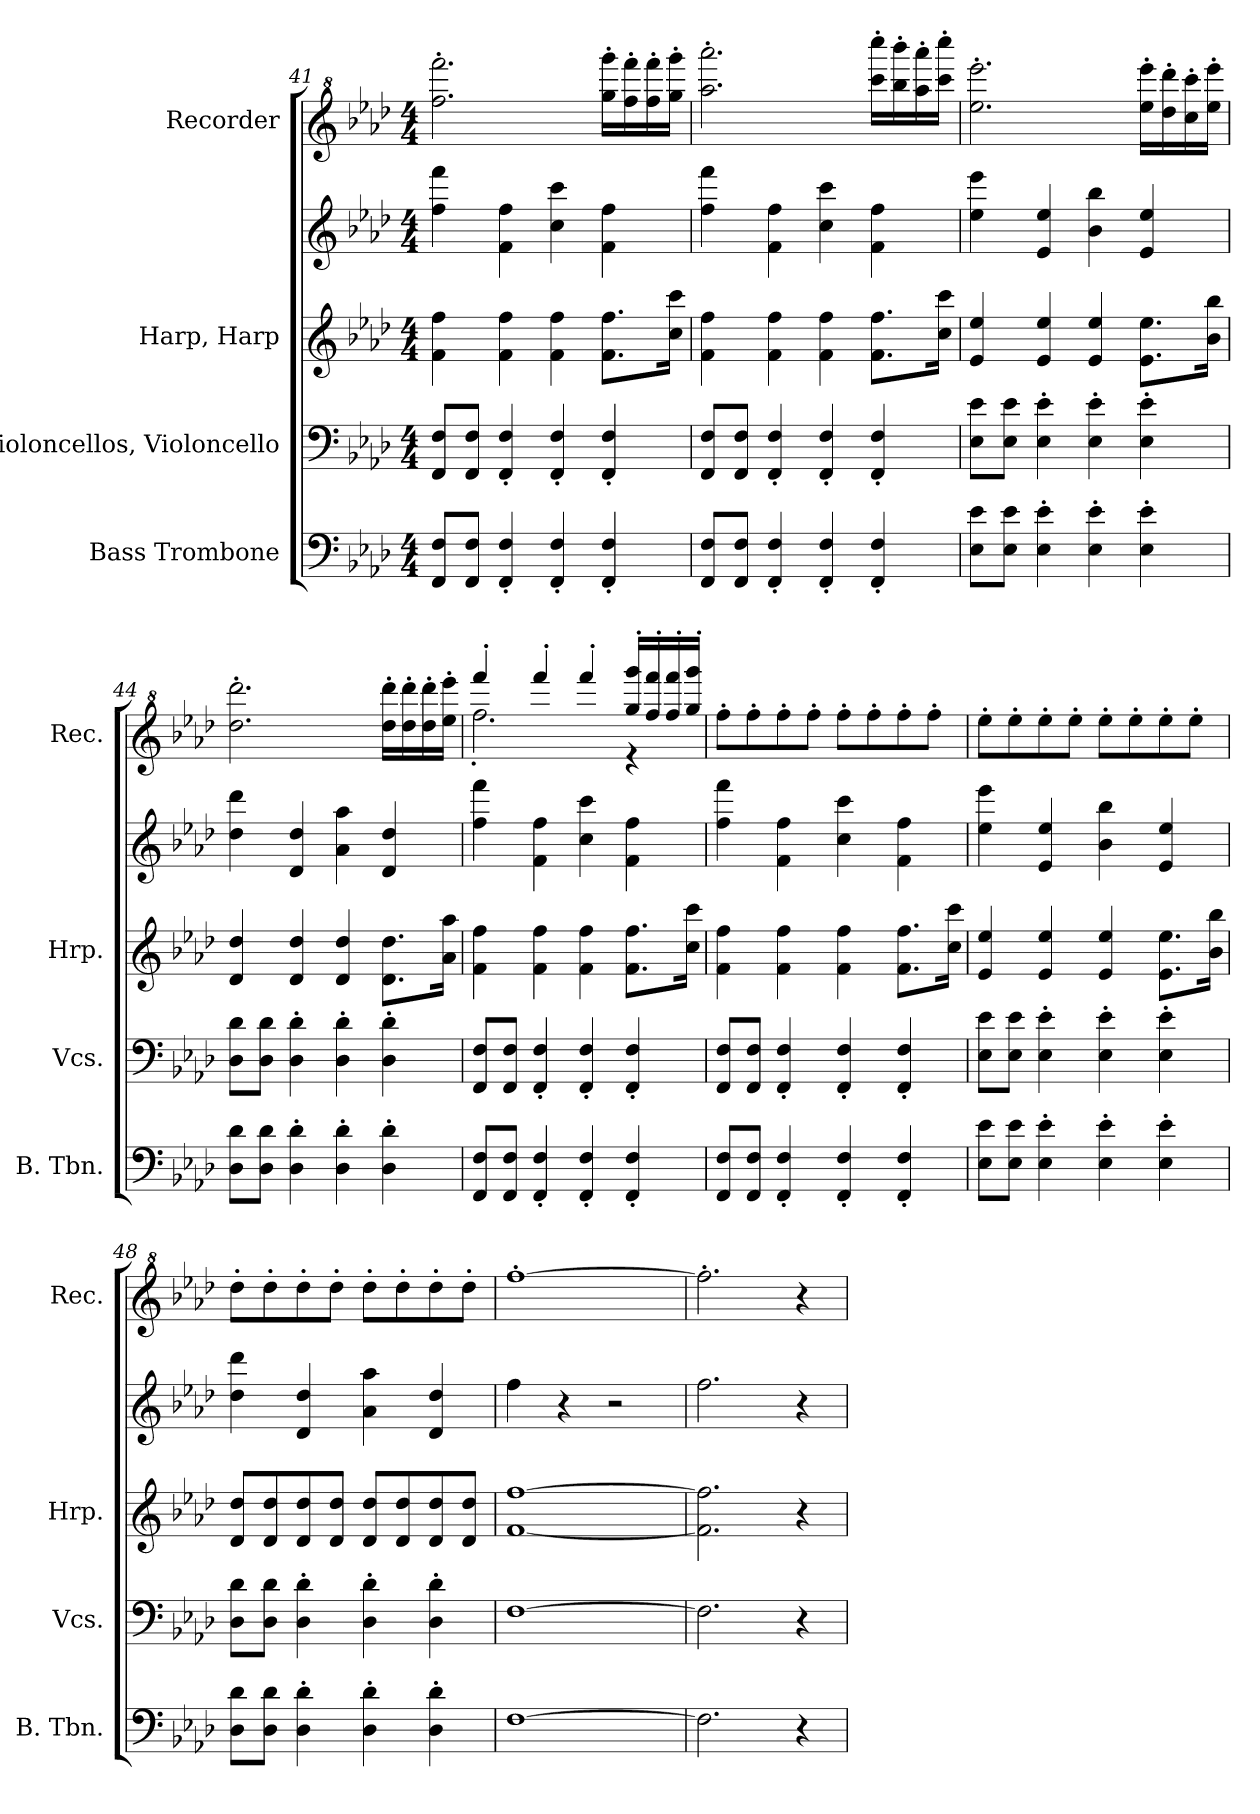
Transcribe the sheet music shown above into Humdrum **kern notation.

**kern	**kern	**kern	**kern	**kern
*part4	*part3	*part2	*part2	*part1
*staff5	*staff4	*staff3	*staff2	*staff1
*I"Bass Trombone	*I"Violoncellos, Violoncello	*I"Harp, Harp	*	*I"Recorder
*I'B. Tbn.	*I'Vcs.	*I'Hrp.	*	*I'Rec.
*clefF4	*clefF4	*clefG2	*clefG2	*clefG^2
*k[b-e-a-d-]	*k[b-e-a-d-]	*k[b-e-a-d-]	*k[b-e-a-d-]	*k[b-e-a-d-]
*M4/4	*M4/4	*M4/4	*M4/4	*M4/4
=41	=41	=41	=41	=41
8FF/ 8F/L	8FF/ 8F/L	4f\ 4ff\	4ff\ 4fff\	2.fff\' 2.ffff\'
8FF/ 8F/J	8FF/ 8F/J	.	.	.
4FF/' 4F/'	4FF/' 4F/'	4f\ 4ff\	4f\ 4ff\	.
4FF/' 4F/'	4FF/' 4F/'	4f\ 4ff\	4cc\ 4ccc\	.
4FF/' 4F/'	4FF/' 4F/'	8.f\ 8.ff\L	4f\ 4ff\	16ggg\' 16gggg\'LL
.	.	.	.	16fff\' 16ffff\'
.	.	.	.	16fff\' 16ffff\'
.	.	16cc\ 16ccc\Jk	.	16ggg\' 16gggg\'JJ
=42	=42	=42	=42	=42
8FF/ 8F/L	8FF/ 8F/L	4f\ 4ff\	4ff\ 4fff\	2.aaa-\' 2.aaaa-\'
8FF/ 8F/J	8FF/ 8F/J	.	.	.
4FF/' 4F/'	4FF/' 4F/'	4f\ 4ff\	4f\ 4ff\	.
4FF/' 4F/'	4FF/' 4F/'	4f\ 4ff\	4cc\ 4ccc\	.
4FF/' 4F/'	4FF/' 4F/'	8.f\ 8.ff\L	4f\ 4ff\	16cccc\' 16ccccc\'LL
.	.	.	.	16bbb-\' 16bbbb-\'
.	.	.	.	16aaa-\' 16aaaa-\'
.	.	16cc\ 16ccc\Jk	.	16cccc\' 16ccccc\'JJ
=43	=43	=43	=43	=43
8E-\ 8e-\L	8E-\ 8e-\L	4e-/ 4ee-/	4ee-\ 4eee-\	2.eee-\' 2.eeee-\'
8E-\ 8e-\J	8E-\ 8e-\J	.	.	.
4E-\' 4e-\'	4E-\' 4e-\'	4e-/ 4ee-/	4e-/ 4ee-/	.
4E-\' 4e-\'	4E-\' 4e-\'	4e-/ 4ee-/	4b-\ 4bb-\	.
4E-\' 4e-\'	4E-\' 4e-\'	8.e-\ 8.ee-\L	4e-/ 4ee-/	16eee-\' 16eeee-\'LL
.	.	.	.	16ddd-\' 16dddd-\'
.	.	.	.	16ccc\' 16cccc\'
.	.	16b-\ 16bb-\Jk	.	16eee-\' 16eeee-\'JJ
!!LO:LB:g=z
=44	=44	=44	=44	=44
8D-\ 8d-\L	8D-\ 8d-\L	4d-/ 4dd-/	4dd-\ 4ddd-\	2.ddd-\' 2.dddd-\'
8D-\ 8d-\J	8D-\ 8d-\J	.	.	.
4D-\' 4d-\'	4D-\' 4d-\'	4d-/ 4dd-/	4d-/ 4dd-/	.
4D-\' 4d-\'	4D-\' 4d-\'	4d-/ 4dd-/	4a-\ 4aa-\	.
4D-\' 4d-\'	4D-\' 4d-\'	8.d-\ 8.dd-\L	4d-/ 4dd-/	16ddd-\' 16dddd-\'LL
.	.	.	.	16ddd-\' 16dddd-\'
.	.	.	.	16ddd-\' 16dddd-\'
.	.	16a-\ 16aa-\Jk	.	16eee-\' 16eeee-\'JJ
=45	=45	=45	=45	=45
*	*	*	*	*^
8FF/ 8F/L	8FF/ 8F/L	4f\ 4ff\	4ff\ 4fff\	4ffff'/	2.fff'\
8FF/ 8F/J	8FF/ 8F/J	.	.	.	.
4FF/' 4F/'	4FF/' 4F/'	4f\ 4ff\	4f\ 4ff\	4ffff'/	.
4FF/' 4F/'	4FF/' 4F/'	4f\ 4ff\	4cc\ 4ccc\	4ffff'/	.
4FF/' 4F/'	4FF/' 4F/'	8.f\ 8.ff\L	4f\ 4ff\	16ggg/' 16gggg/'LL	4r
.	.	.	.	16fff/' 16ffff/'	.
.	.	.	.	16fff/' 16ffff/'	.
.	.	16cc\ 16ccc\Jk	.	16ggg/' 16gggg/'JJ	.
*	*	*	*	*v	*v
=46	=46	=46	=46	=46
8FF/ 8F/L	8FF/ 8F/L	4f\ 4ff\	4ff\ 4fff\	8fff'\L
8FF/ 8F/J	8FF/ 8F/J	.	.	8fff'\
4FF/' 4F/'	4FF/' 4F/'	4f\ 4ff\	4f\ 4ff\	8fff'\
.	.	.	.	8fff'\J
4FF/' 4F/'	4FF/' 4F/'	4f\ 4ff\	4cc\ 4ccc\	8fff'\L
.	.	.	.	8fff'\
4FF/' 4F/'	4FF/' 4F/'	8.f\ 8.ff\L	4f\ 4ff\	8fff'\
.	.	.	.	8fff'\J
.	.	16cc\ 16ccc\Jk	.	.
=47	=47	=47	=47	=47
8E-\ 8e-\L	8E-\ 8e-\L	4e-/ 4ee-/	4ee-\ 4eee-\	8eee-'\L
8E-\ 8e-\J	8E-\ 8e-\J	.	.	8eee-'\
4E-\' 4e-\'	4E-\' 4e-\'	4e-/ 4ee-/	4e-/ 4ee-/	8eee-'\
.	.	.	.	8eee-'\J
4E-\' 4e-\'	4E-\' 4e-\'	4e-/ 4ee-/	4b-\ 4bb-\	8eee-'\L
.	.	.	.	8eee-'\
4E-\' 4e-\'	4E-\' 4e-\'	8.e-\ 8.ee-\L	4e-/ 4ee-/	8eee-'\
.	.	.	.	8eee-'\J
.	.	16b-\ 16bb-\Jk	.	.
!!LO:PB:g=z
=48	=48	=48	=48	=48
8D-\ 8d-\L	8D-\ 8d-\L	8d-/ 8dd-/L	4dd-\ 4ddd-\	8ddd-'\L
8D-\ 8d-\J	8D-\ 8d-\J	8d-/ 8dd-/	.	8ddd-'\
4D-\' 4d-\'	4D-\' 4d-\'	8d-/ 8dd-/	4d-/ 4dd-/	8ddd-'\
.	.	8d-/ 8dd-/J	.	8ddd-'\J
4D-\' 4d-\'	4D-\' 4d-\'	8d-/ 8dd-/L	4a-\ 4aa-\	8ddd-'\L
.	.	8d-/ 8dd-/	.	8ddd-'\
4D-\' 4d-\'	4D-\' 4d-\'	8d-/ 8dd-/	4d-/ 4dd-/	8ddd-'\
.	.	8d-/ 8dd-/J	.	8ddd-'\J
=49	=49	=49	=49	=49
[1F	[1F	[1f [1ff	4ff\	[1fff'
.	.	.	4r	.
.	.	.	2r	.
=50	=50	=50	=50	=50
2.F\]	2.F\]	2.f\] 2.ff\]	2.ff\	2.fff'\]
4r	4r	4r	4r	4r
=	=	=	=	=
*-	*-	*-	*-	*-
